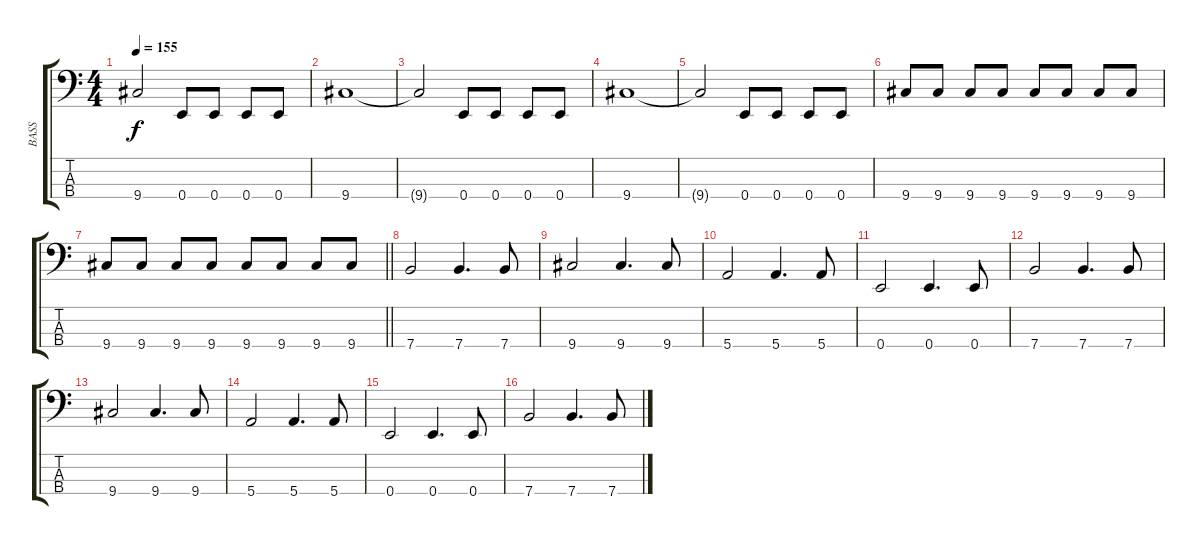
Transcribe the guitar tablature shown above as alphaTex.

\track ("BASS" "BASS") {instrument electricbassfinger}
\staff {score tabs}
\tuning (G2 D2 A1 E1) {hide}
\ts (4 4)
\tempo 155
\clef f4
\ks c
9.4{t}.2{dy f} 0.4.8 0.4.8 0.4.8 0.4.8 |
9.4.1 |
9.4{t}.2 0.4.8 0.4.8 0.4.8 0.4.8 |
9.4.1 |
9.4{t}.2 0.4.8 0.4.8 0.4.8 0.4.8 |
9.4.8 9.4.8 9.4.8 9.4.8 9.4.8 9.4.8 9.4.8 9.4.8 |
\barLineRight lightlight
9.4.8 9.4.8 9.4.8 9.4.8 9.4.8 9.4.8 9.4.8 9.4.8 |
\section ("" "")
7.4.2 7.4.4{d} 7.4.8 |
9.4.2 9.4.4{d} 9.4.8 |
5.4.2 5.4.4{d} 5.4.8 |
0.4.2 0.4.4{d} 0.4.8 |
7.4.2 7.4.4{d} 7.4.8 |
9.4.2 9.4.4{d} 9.4.8 |
5.4.2 5.4.4{d} 5.4.8 |
0.4.2 0.4.4{d} 0.4.8 |
7.4.2 7.4.4{d} 7.4.8
